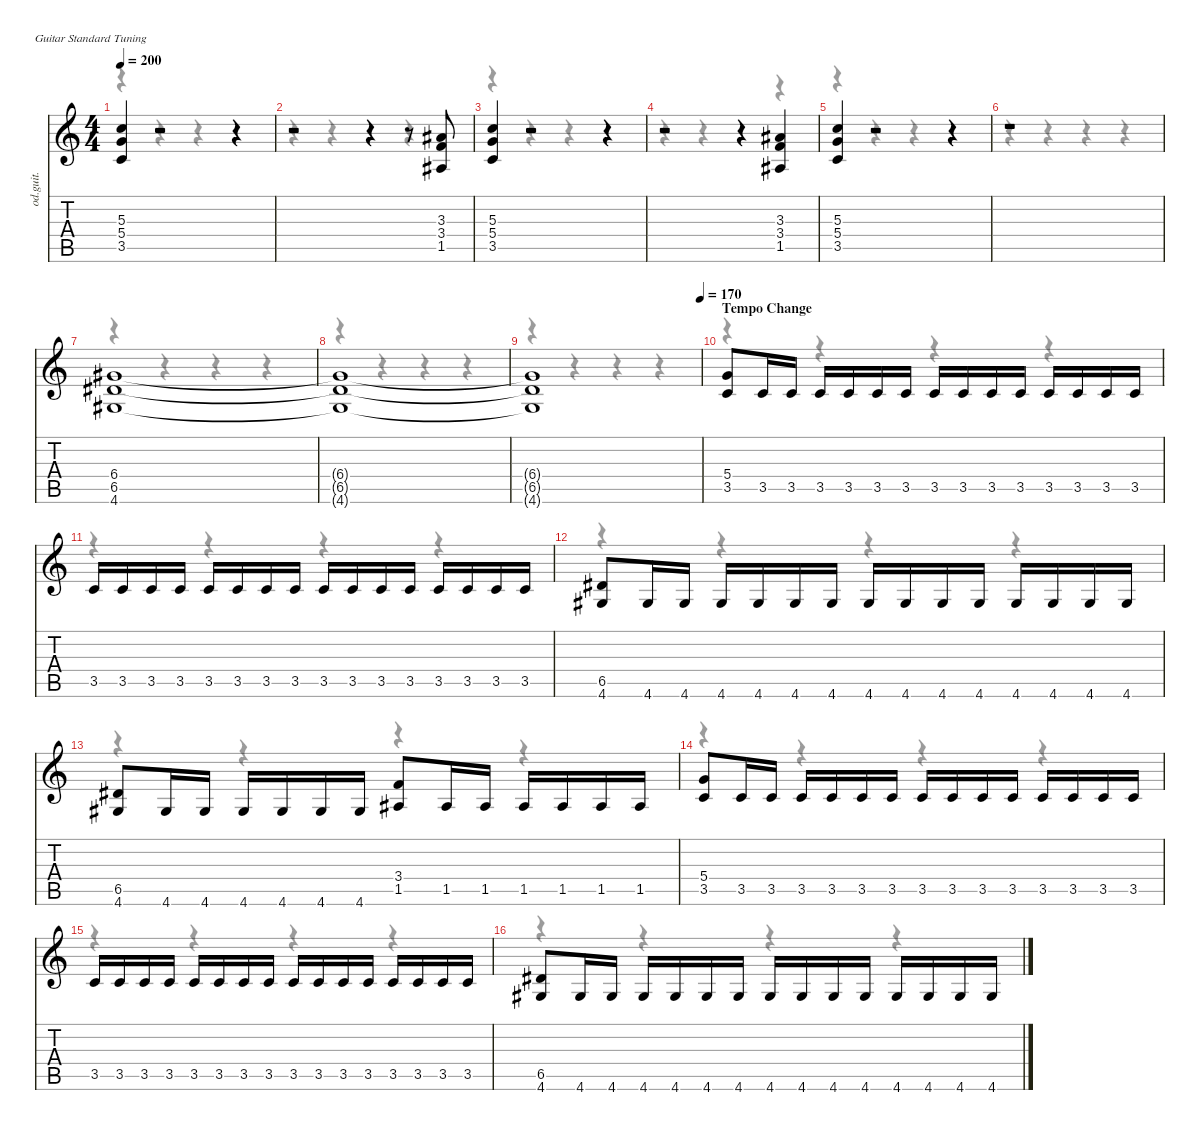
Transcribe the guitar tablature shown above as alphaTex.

\hideDynamics
\bracketExtendMode nobrackets
\otherSystemsTrackNameOrientation horizontal
\track ("Guitar 1 " "od.guit.") {instrument overdrivenguitar}
\staff {score tabs}
\tuning (E4 B3 G3 D3 A2 E2)
\voice
\ts (4 4)
\section ("" "")
\scale
0.988084
\tempo 200
\accidentals auto
\clef g2
\ottava regular
\simile none
\ks c
(5.3 5.4 3.5).4{dy f beam Up} r.2{beam Up} r.4{beam Up} |
\scale
0.988084 r.2{beam Up} r.4{beam Up} r.8{beam Up} (3.3{acc #} 3.4 1.5{acc #}).8{beam Up} |
\scale
1.04673 (5.3 5.4 3.5).4{beam Up} r.2{beam Up} r.4{beam Up} |
\scale
0.977884 r.2{beam Up} r.4{beam Up} (3.3{acc #} 3.4 1.5{acc #}).4{beam Up} |
\scale
0.987692 (5.3 5.4 3.5).4{beam Up} r.2{beam Up} r.4{beam Up} |
\scale
0.987692 r.1{beam Up} |
\scale
1.05943 (6.4{acc #} 6.5{acc #} 4.6{acc #}).1{beam Up} |
\scale
0.985632 (6.4{t acc #} 6.5{t acc #} 4.6{t acc #}).1{beam Up} |
\scale
0.99593
\tempo (170 1)
(6.4{t acc #} 6.5{t acc #} 4.6{t acc #}).1{beam Up} |
\section ("" "Tempo Change")
\scale
0.973373 (5.4 3.5).8{beam Up} 3.5.16{beam Up} 3.5.16{beam Up} 3.5.16{beam Up} 3.5.16{beam Up} 3.5.16{beam Up} 3.5.16{beam Up} 3.5.16{beam Up} 3.5.16{beam Up} 3.5.16{beam Up} 3.5.16{beam Up} 3.5.16{beam Up} 3.5.16{beam Up} 3.5.16{beam Up} 3.5.16{beam Up} |
\scale
0.985632 3.5.16{beam Up} 3.5.16{beam Up} 3.5.16{beam Up} 3.5.16{beam Up} 3.5.16{beam Up} 3.5.16{beam Up} 3.5.16{beam Up} 3.5.16{beam Up} 3.5.16{beam Up} 3.5.16{beam Up} 3.5.16{beam Up} 3.5.16{beam Up} 3.5.16{beam Up} 3.5.16{beam Up} 3.5.16{beam Up} 3.5.16{beam Up} |
\scale
1.0664 (6.5{acc #} 4.6{acc #}).8{beam Up} 4.6{acc #}.16{beam Up} 4.6{acc #}.16{beam Up} 4.6{acc #}.16{beam Up} 4.6{acc #}.16{beam Up} 4.6{acc #}.16{beam Up} 4.6{acc #}.16{beam Up} 4.6{acc #}.16{beam Up} 4.6{acc #}.16{beam Up} 4.6{acc #}.16{beam Up} 4.6{acc #}.16{beam Up} 4.6{acc #}.16{beam Up} 4.6{acc #}.16{beam Up} 4.6{acc #}.16{beam Up} 4.6{acc #}.16{beam Up} |
\scale
0.980336 (6.5{acc #} 4.6{acc #}).8{beam Up} 4.6{acc #}.16{beam Up} 4.6{acc #}.16{beam Up} 4.6{acc #}.16{beam Up} 4.6{acc #}.16{beam Up} 4.6{acc #}.16{beam Up} 4.6{acc #}.16{beam Up} (3.4 1.5{acc #}).8{beam Up} 1.5{acc #}.16{beam Up} 1.5{acc #}.16{beam Up} 1.5{acc #}.16{beam Up} 1.5{acc #}.16{beam Up} 1.5{acc #}.16{beam Up} 1.5{acc #}.16{beam Up} |
\scale
0.980336 (5.4 3.5).8{beam Up} 3.5.16{beam Up} 3.5.16{beam Up} 3.5.16{beam Up} 3.5.16{beam Up} 3.5.16{beam Up} 3.5.16{beam Up} 3.5.16{beam Up} 3.5.16{beam Up} 3.5.16{beam Up} 3.5.16{beam Up} 3.5.16{beam Up} 3.5.16{beam Up} 3.5.16{beam Up} 3.5.16{beam Up} |
\scale
0.992595 3.5.16{beam Up} 3.5.16{beam Up} 3.5.16{beam Up} 3.5.16{beam Up} 3.5.16{beam Up} 3.5.16{beam Up} 3.5.16{beam Up} 3.5.16{beam Up} 3.5.16{beam Up} 3.5.16{beam Up} 3.5.16{beam Up} 3.5.16{beam Up} 3.5.16{beam Up} 3.5.16{beam Up} 3.5.16{beam Up} 3.5.16{beam Up} |
\scale
0.980336 (6.5{acc #} 4.6{acc #}).8{beam Up} 4.6{acc #}.16{beam Up} 4.6{acc #}.16{beam Up} 4.6{acc #}.16{beam Up} 4.6{acc #}.16{beam Up} 4.6{acc #}.16{beam Up} 4.6{acc #}.16{beam Up} 4.6{acc #}.16{beam Up} 4.6{acc #}.16{beam Up} 4.6{acc #}.16{beam Up} 4.6{acc #}.16{beam Up} 4.6{acc #}.16{beam Up} 4.6{acc #}.16{beam Up} 4.6{acc #}.16{beam Up} 4.6{acc #}.16{beam Up}
\voice
\clef g2
\ottava regular
\simile none
\ks c
r.4{dy mf beam Down} r.4{beam Down} r.4{beam Down} r.4{beam Down} |
r.4{beam Down} r.4{beam Down} r.4{beam Down} r.4{beam Down} |
r.4{beam Down} r.4{beam Down} r.4{beam Down} r.4{beam Down} |
r.4{beam Down} r.4{beam Down} r.4{beam Down} r.4{beam Down} |
r.4{beam Down} r.4{beam Down} r.4{beam Down} r.4{beam Down} |
r.4{beam Down} r.4{beam Down} r.4{beam Down} r.4{beam Down} |
r.4{beam Down} r.4{beam Down} r.4{beam Down} r.4{beam Down} |
r.4{beam Down} r.4{beam Down} r.4{beam Down} r.4{beam Down} |
r.4{beam Down} r.4{beam Down} r.4{beam Down} r.4{beam Down} |
r.4{beam Down} r.4{beam Down} r.4{beam Down} r.4{beam Down} |
r.4{beam Down} r.4{beam Down} r.4{beam Down} r.4{beam Down} |
r.4{beam Down} r.4{beam Down} r.4{beam Down} r.4{beam Down} |
r.4{beam Down} r.4{beam Down} r.4{beam Down} r.4{beam Down} |
r.4{beam Down} r.4{beam Down} r.4{beam Down} r.4{beam Down} |
r.4{beam Down} r.4{beam Down} r.4{beam Down} r.4{beam Down} |
r.4{beam Down} r.4{beam Down} r.4{beam Down} r.4{beam Down}
